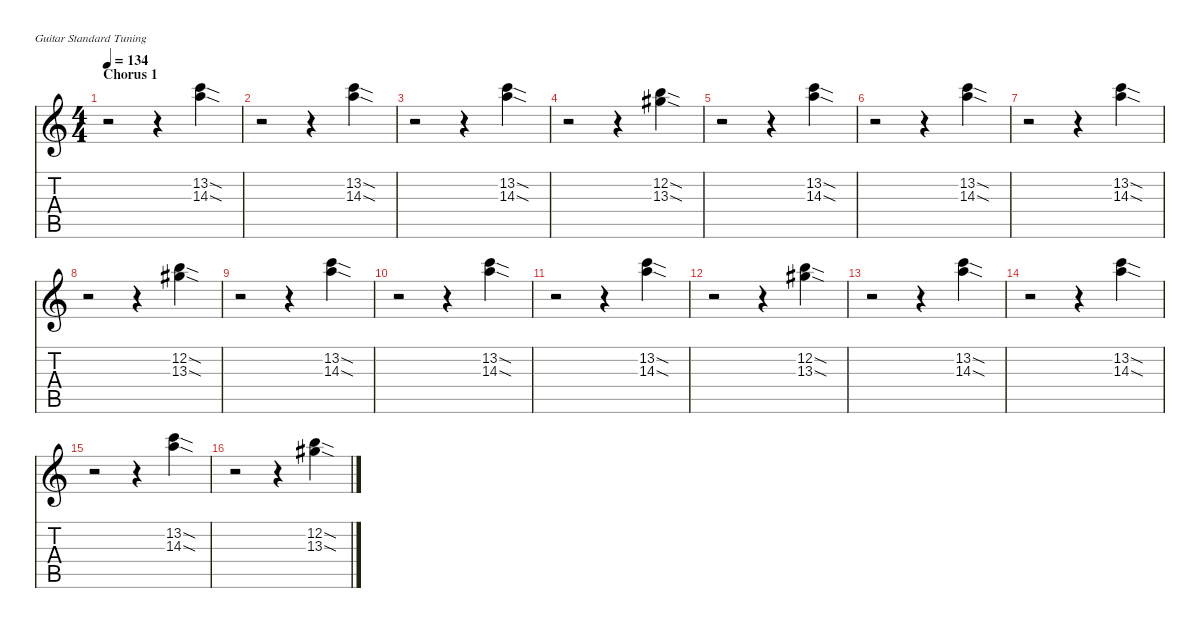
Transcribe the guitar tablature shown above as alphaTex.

\defaultSystemsLayout 4
\hideDynamics
\bracketExtendMode nobrackets
\singleTrackTrackNamePolicy hidden
\multiTrackTrackNamePolicy hidden
\firstSystemTrackNameMode fullname
\firstSystemTrackNameOrientation horizontal
\otherSystemsTrackNameOrientation horizontal
\track ("Page El Guitar Lead" "od.guit.") {instrument overdrivenguitar}
\staff {score tabs}
\tuning (E4 B3 G3 D3 A2 E2)
\ts (4 4)
\section ("" "Chorus 1")
\tempo 134
\clef g2
\ks aminor
r.2{dy f beam Down} r.4{beam Down} (13.2{sod} 14.3{sod}).4{beam Down} |
r.2{beam Down} r.4{beam Down} (13.2{sod} 14.3{sod}).4{beam Down} |
r.2{beam Down} r.4{beam Down} (13.2{sod} 14.3{sod}).4{beam Down} |
r.2{beam Down} r.4{beam Down} (12.2{sod} 13.3{sod acc #}).4{beam Down} |
r.2{beam Down} r.4{beam Down} (13.2{sod} 14.3{sod}).4{beam Down} |
r.2{beam Down} r.4{beam Down} (13.2{sod} 14.3{sod}).4{beam Down} |
r.2{beam Down} r.4{beam Down} (13.2{sod} 14.3{sod}).4{beam Down} |
r.2{beam Down} r.4{beam Down} (12.2{sod} 13.3{sod acc #}).4{beam Down} |
r.2{beam Down} r.4{beam Down} (13.2{sod} 14.3{sod}).4{beam Down} |
r.2{beam Down} r.4{beam Down} (13.2{sod} 14.3{sod}).4{beam Down} |
r.2{beam Down} r.4{beam Down} (13.2{sod} 14.3{sod}).4{beam Down} |
r.2{beam Down} r.4{beam Down} (12.2{sod} 13.3{sod acc #}).4{beam Down} |
r.2{beam Down} r.4{beam Down} (13.2{sod} 14.3{sod}).4{beam Down} |
r.2{beam Down} r.4{beam Down} (13.2{sod} 14.3{sod}).4{beam Down} |
r.2{beam Down} r.4{beam Down} (13.2{sod} 14.3{sod}).4{beam Down} |
r.2{beam Down} r.4{beam Down} (12.2{sod} 13.3{sod acc #}).4{beam Down}
